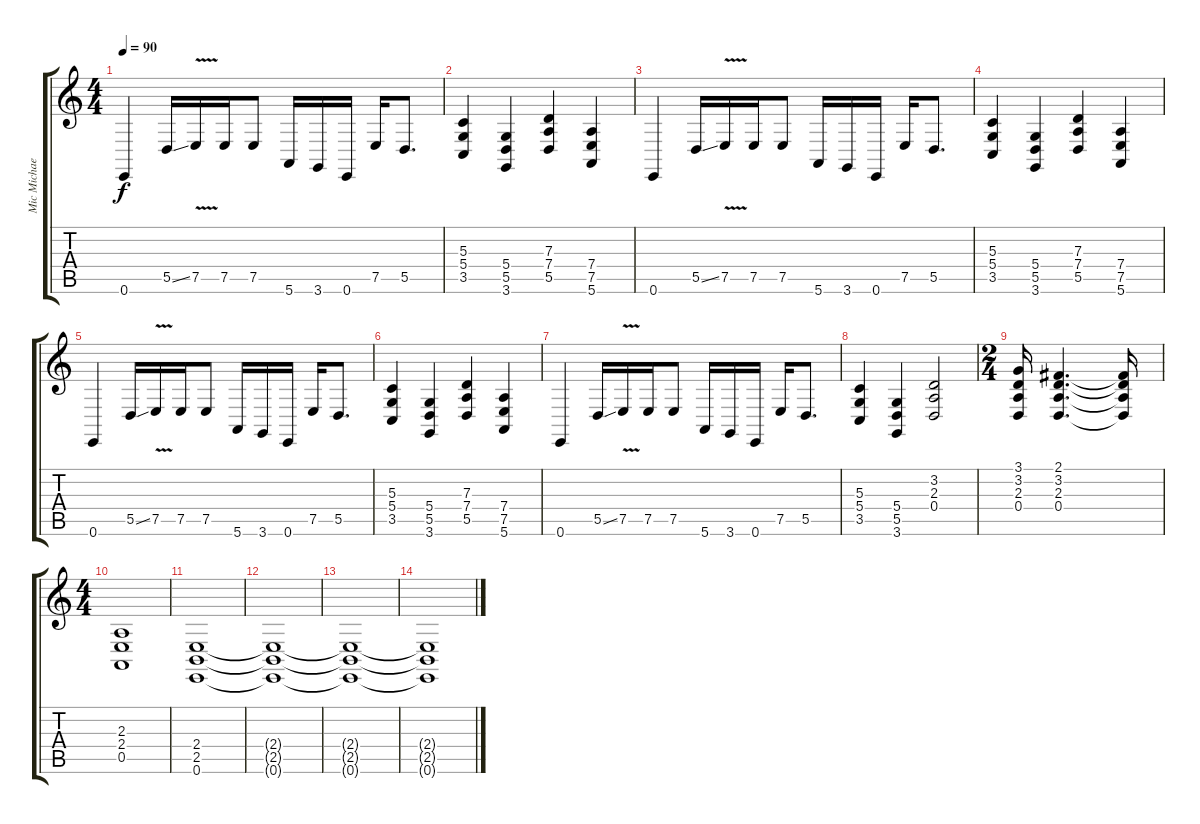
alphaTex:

\track ("Mic Michaeli" "Mic Michae") {instrument lead1square}
\staff {score tabs}
\tuning (E4 B3 G3 D3 A2 E2) {hide}
\ts (4 4)
\tempo 90
\clef g2
\ks c
0.6.4{dy f} 5.5{ss}.16 7.5{v}.16 7.5.16 7.5.8 5.6.16 3.6.16 0.6.16 7.5.16 5.5.8{d} |
(5.3 5.4 3.5).4 (5.4 5.5 3.6).4 (7.3 7.4 5.5).4 (7.4 7.5 5.6).4 |
0.6.4 5.5{ss}.16 7.5{v}.16 7.5.16 7.5.8 5.6.16 3.6.16 0.6.16 7.5.16 5.5.8{d} |
(5.3 5.4 3.5).4 (5.4 5.5 3.6).4 (7.3 7.4 5.5).4 (7.4 7.5 5.6).4 |
0.6.4 5.5{ss}.16 7.5{v}.16 7.5.16 7.5.8 5.6.16 3.6.16 0.6.16 7.5.16 5.5.8{d} |
(5.3 5.4 3.5).4 (5.4 5.5 3.6).4 (7.3 7.4 5.5).4 (7.4 7.5 5.6).4 |
0.6.4 5.5{ss}.16 7.5{v}.16 7.5.16 7.5.8 5.6.16 3.6.16 0.6.16 7.5.16 5.5.8{d} |
(5.3 5.4 3.5).4 (5.4 5.5 3.6).4 (3.2 2.3 0.4).2 |
\ts (2 4)
(3.1 3.2 2.3 0.4).16 (2.1 3.2 2.3 0.4).4{d} (2.1{t} 3.2{t} 2.3{t} 0.4{t}).16 |
\ts (4 4)
(2.3 2.4 0.5).1 |
(2.4 2.5 0.6).1 |
(2.4{t} 2.5{t} 0.6{t}).1 |
(2.4{t} 2.5{t} 0.6{t}).1 |
(2.4{t} 2.5{t} 0.6{t}).1
